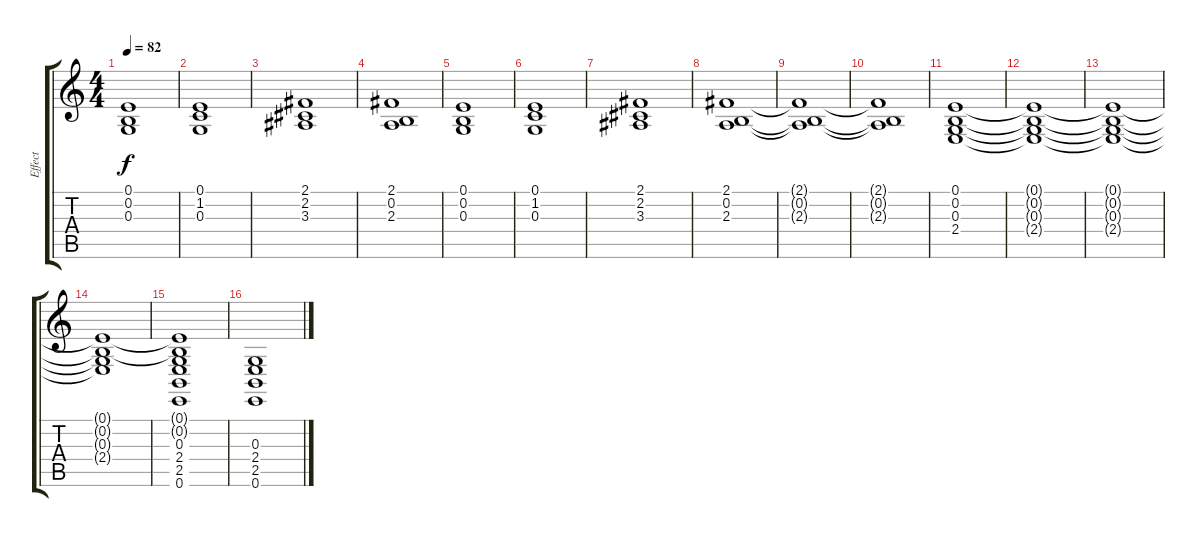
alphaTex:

\track ("Effect" "Effect") {instrument pad2warm}
\staff {score tabs}
\tuning (E4 B3 G3 D3 A2 E2) {hide}
\ts (4 4)
\tempo 82
\clef g2
\ks c
(0.1 0.2 0.3).1{dy f instrument pad2warm} |
(0.1 1.2 0.3).1 |
(2.1 2.2 3.3).1 |
(2.1 0.2 2.3).1 |
(0.1 0.2 0.3).1 |
(0.1 1.2 0.3).1 |
(2.1 2.2 3.3).1 |
(2.1 0.2 2.3).1 |
(2.1{t} 0.2{t} 2.3{t}).1 |
(2.1{t} 0.2{t} 2.3{t}).1 |
(0.1 0.2 0.3 2.4).1 |
(0.1{t} 0.2{t} 0.3{t} 2.4{t}).1 |
(0.1{t} 0.2{t} 0.3{t} 2.4{t}).1 |
(0.1{t} 0.2{t} 0.3{t} 2.4{t}).1 |
(0.1{t} 0.2{t} 0.3 2.4 2.5 0.6).1 |
(0.3 2.4 2.5 0.6).1
